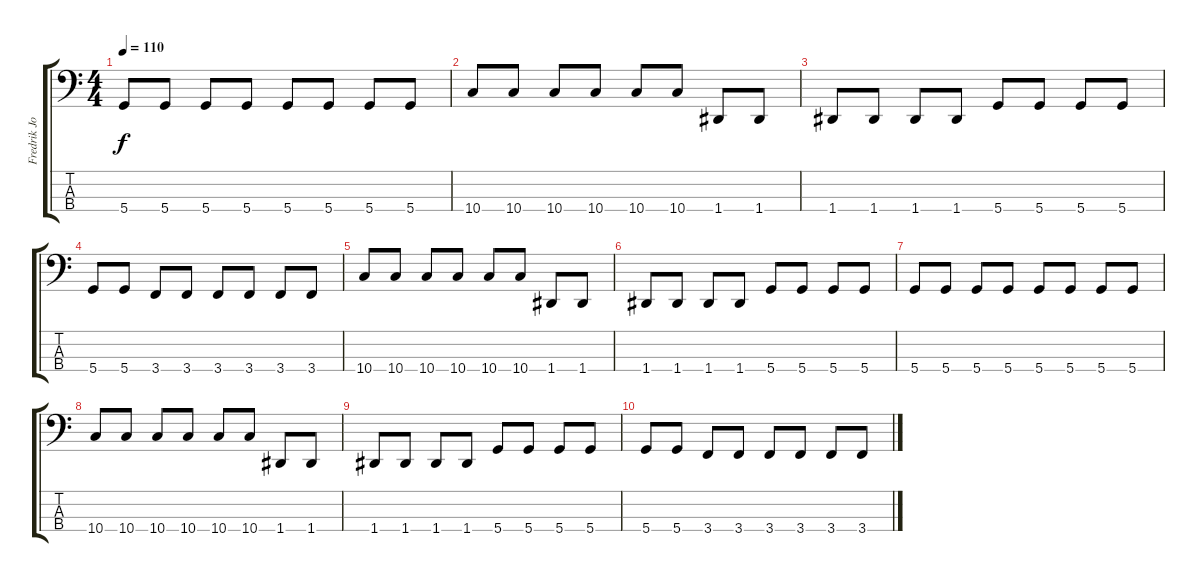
\track ("Fredrik Johansson" "Fredrik Jo") {instrument electricbassfinger}
\staff {score tabs}
\tuning (G2 D2 A1 D1) {hide}
\ts (4 4)
\tempo 110
\clef f4
\ks c
5.4.8{dy f} 5.4.8 5.4.8 5.4.8 5.4.8 5.4.8 5.4.8 5.4.8 |
10.4.8 10.4.8 10.4.8 10.4.8 10.4.8 10.4.8 1.4.8 1.4.8 |
1.4.8 1.4.8 1.4.8 1.4.8 5.4.8 5.4.8 5.4.8 5.4.8 |
5.4.8 5.4.8 3.4.8 3.4.8 3.4.8 3.4.8 3.4.8 3.4.8 |
10.4.8 10.4.8 10.4.8 10.4.8 10.4.8 10.4.8 1.4.8 1.4.8 |
1.4.8 1.4.8 1.4.8 1.4.8 5.4.8 5.4.8 5.4.8 5.4.8 |
5.4.8 5.4.8 5.4.8 5.4.8 5.4.8 5.4.8 5.4.8 5.4.8 |
10.4.8 10.4.8 10.4.8 10.4.8 10.4.8 10.4.8 1.4.8 1.4.8 |
1.4.8 1.4.8 1.4.8 1.4.8 5.4.8 5.4.8 5.4.8 5.4.8 |
5.4.8 5.4.8 3.4.8 3.4.8 3.4.8 3.4.8 3.4.8 3.4.8
